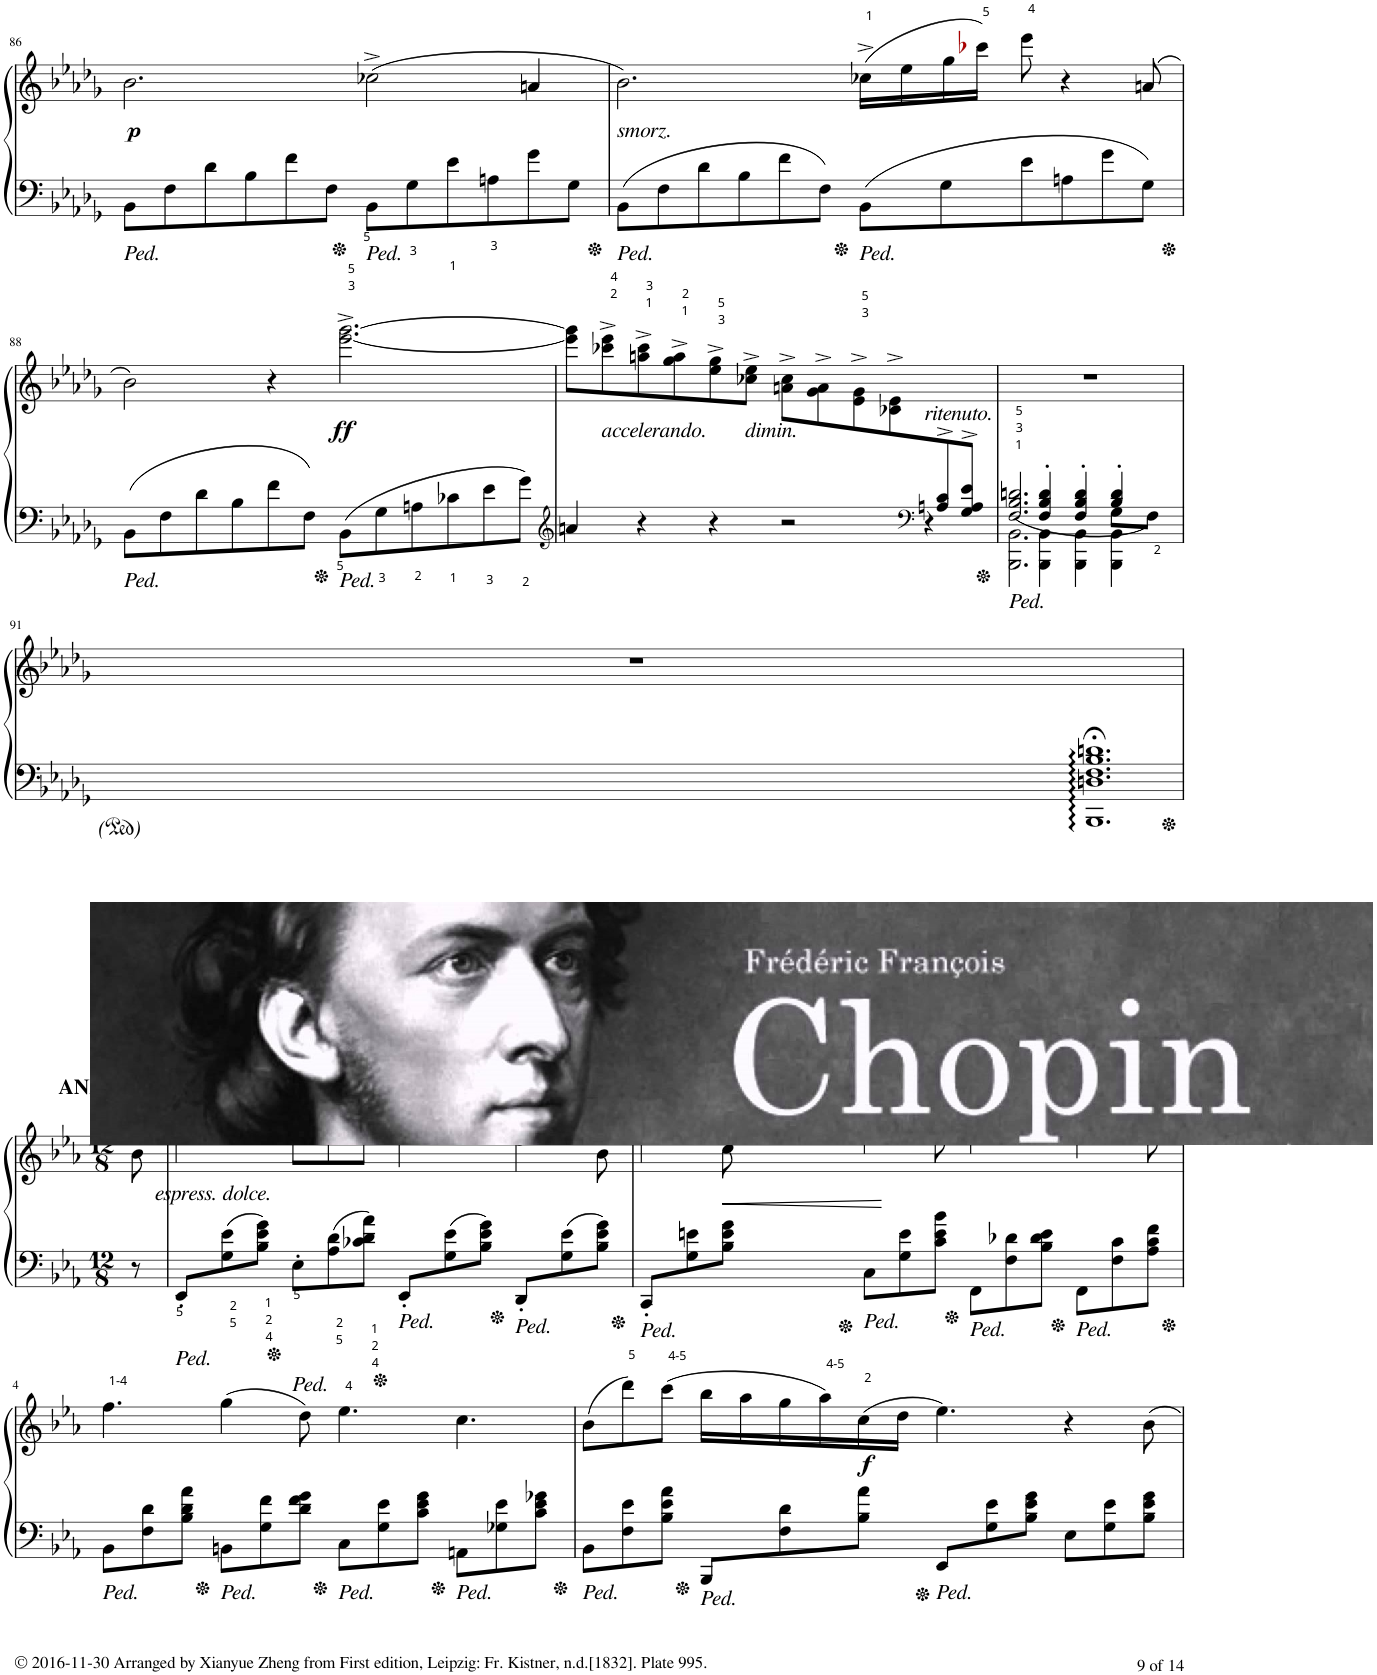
**kern	**kern	**dynam
*part1	*part1	*part1
*staff2	*staff1	*staff1/2
*I"Piano	*	*
*I'Pno	*	*
!!LO:PB:g=z
*clefF4	*clefG2	*
*k[b-e-a-d-g-]	*k[b-e-a-d-g-]	*
*M6/4	*M6/4	*
=86	=86	=86
!	!	!LO:DY:b
8BB-\L	2.b-\	p
8F\	.	.
8d-\	.	.
8B-\	.	.
8f\	.	.
8F\J	.	.
8BB-\L	(2cc-X^\	.
8G-<\	.	.
8e-<\	.	.
8An<\	.	.
8g-\	4an/	.
8G-\J	.	.
=87	=87	=87
!	!LO:TX:b:i:t=smorz.	!
8BB-\L	2.b-\)	.
8F\	.	.
8d-\	.	.
8B-\	.	.
8f\	.	.
8F\J	.	.
8BB-\L	(16cc-X^\LL	.
.	16ee-\	.
8G-\	16gg-\	.
.	16ccc-X\JJ)	.
8e-\	8eee-\	.
8An\	4r	.
8g-\	.	.
8G-\J	(8an/	.
!!LO:LB:g=z
=88	=88	=88
8BB-\L	2b-\)	.
8F\	.	.
8d-\	.	.
8B-\	.	.
8f\	4r	.
8F\J	.	.
!	!	!LO:DY:b
8BB-\L	[2.eee-\^ [2.ggg-\^	ff
8G-<\	.	.
8An<\	.	.
8c-X<\	.	.
8e-<\	.	.
8g-<\J	.	.
=89	=89	=89
*clefG2	*	*
*^	*	*
4ryy	4an/	8eee-\] 8ggg-\]L	.
!	!	!LO:TX:b:i:t=accelerando.	!
.	.	8ccc-X\^ 8eee-\^	.
.	4r	8aan\^ 8ccc-\^	.
.	.	8gg-\^ 8aa\^	.
.	4r	8ee-\^ 8gg-\^	.
!	!	!LO:TX:b:i:t=dimin.	!
.	.	8cc-X\^ 8ee-\^J	.
.	2r	8an\^ 8cc-\^L	.
.	.	8g-\^ 8a\^	.
.	.	8e-\^ 8g-\^	.
.	.	8c-X\^ 8e-\^	.
*clefF4	*	*	*
!	!	!LO:TX:b:i:t=ritenuto.	!
8An/^> 8c/^>	4r	8ryy	.
8G-/^> 8A/^> 8e-/^>J	.	8ryy	.
=90	=90	=90	=90
*	*^	*	*
2.F/ 2.B-/ 2.dn/	2.BBB-\ 2.BB-\	4ryy	1.r	.
.	.	4ryy	.	.
.	.	4ryy	.	.
4F/' 4B-/' 4d/'	4BBB-\ 4BB-\	4ryy	.	.
4F/' 4B-/' 4d/'	4BBB-\ 4BB-\	4ryy	.	.
4B-/' 4d/'	4BBB-\ 4BB-\	8G-\L	.	.
.	.	8F\J	.	.
*v	*v	*v	*	*
!!LO:LB:g=z
=91	=91	=91
1.BBB-:;< 1.Dn:;< 1.F:;< 1.B-:;< 1.dn:;<	1.r	.
!!LO:LB:g=z
=1	=1	=1
*k[b-e-a-]	*k[b-e-a-]	*
*M12/8	*M12/8	*
*	*MM66	*
!	!LO:TX:b:i:t=espress. dolce.	!
!	!LO:TX:a:B:t=ANDANTE.	!
8r	8b-\	.
=2	=2	=2
8EE-'/L	[4.gg\	.
8G\< 8e-\<	.	.
8B-\< 8e-\< 8g\<J	.	.
8E-'\L	(8gg\L]	.
8A-\< 8d\<	8ff\	.
8c-X\< 8d\< 8a-\<J	8gg\J	.
8EE-'/L	4.ff\	.
8G\ 8e-\	.	.
8B-\ 8e-\ 8g\J	.	.
8DD'/L	4ee-\)	.
8G\ 8e-\	.	.
8B-\ 8e-\ 8g\J	(8b-\	.
=3	=3	=3
*	*^	*
8CC'/L	4gg\	4ryy	.
8G\ 8en\	.	.	.
!	!	!	!LO:HP:b
8B-\ 8e\ 8g\J	8ccsSSS\	32dd-X!LLL	<
.	.	32cc!	.
.	.	32bn!	.
.	.	32cc!JJJ	.
8C\L	4ccc\	1ryy	[
8G\ 8e\	.	.	.
8c\ 8e\ 8b-\J	8gg\	.	.
8FF\L	4.bb-\	.	.
8F\ 8d-X\	.	.	.
8B-\ 8d-\ 8e\J	.	.	.
8FF\L	4aa-\	.	.
8F\ 8c\	.	.	.
8A-\ 8c\ 8f\J	8gg\)	8ryy	.
*	*v	*v	*
!!LO:LB:g=z
=4	=4	=4
8BB-\L	4.ff\	.
8F\ 8d\	.	.
8B-\ 8d\ 8a-\J	.	.
8BBn\L	(4gg\	.
8G\ 8f\	.	.
8d\ 8f\ 8g\J	8dd\)	.
8C\L	4.ee-\	.
8G\ 8e-\	.	.
8c\ 8e-\ 8g\J	.	.
8AAn\L	4.cc\	.
8G-X\ 8e-\	.	.
8c\ 8e-\ 8g-X\J	.	.
=5	=5	=5
8BB-\L	(8b-\L	.
8F\ 8e-\	8ddd\)	.
8B-\ 8e-\ 8a-\J	(8ccc\J	.
8BBB-/L	16bb-\LL	.
.	16aa-\	.
8F\ 8d\	16gg\	.
.	16aa-\)	.
!	!	!LO:DY:b
8B-\ 8a-\J	(16cc\	f
.	16dd\JJ	.
8EE-/L	4.ee-\)	.
8G\ 8e-\	.	.
8B-\ 8e-\ 8g\J	.	.
8E-\L	4r	.
8G\ 8e-\	.	.
8B-\ 8e-\ 8g\J	8b-\	.
=	=	=
*-	*-	*-
